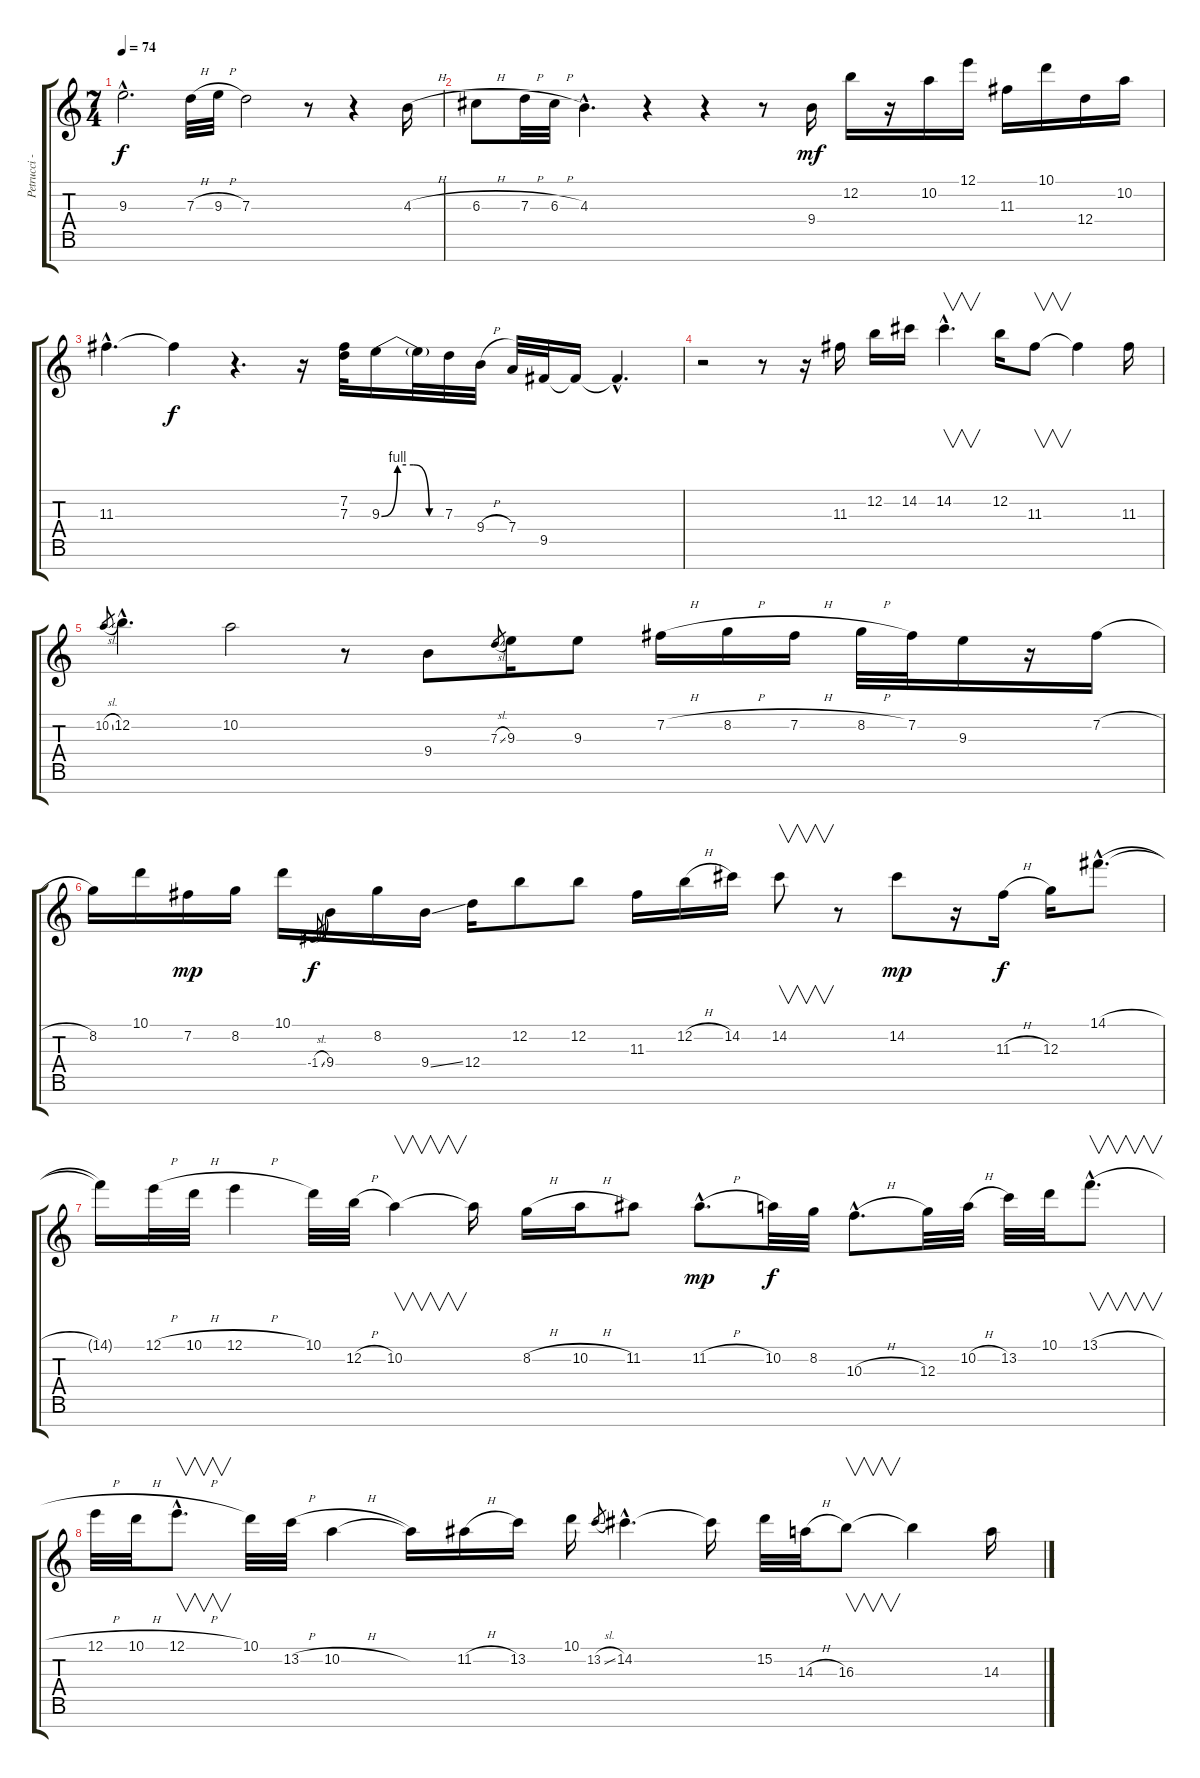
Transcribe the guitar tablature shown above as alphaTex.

\track ("Petrucci - Distortion 7st." "Petrucci -") {instrument overdrivenguitar}
\staff {score tabs}
\tuning (E4 B3 G3 D3 A2 E2 B1) {hide}
\ts (7 4)
\tempo 74
\clef g2
\ks c
9.3{hac}.2{d dy f} 7.3{h}.32 9.3{h}.32 7.3.2 r.8 r.4 4.3{h}.16 |
6.3{h}.8 7.3{h}.32 6.3{h}.32 4.3{hac}.4{d} r.4 r.4 r.8 9.4.16{dy mf} 12.2.16 r.16 10.2.16 12.1.16 11.3.16 10.1.16 12.4.16 10.2.16 |
11.3{hac}.4{d} 11.3{t}.4{dy f} r.4{d} r.16 (7.2 7.3).32 9.3{be (custom 0 0 15 4 30 4 45 0 60 0)}.16 9.3{t}.32 7.3.32 9.4{h}.32 7.4.32 9.5.32 9.5{t}.16 9.5{hac t}.4{d} |
r.2 r.8 r.16 11.3.16 12.2.16 14.2.16 14.2{hac}.4{v d} 12.2.16 11.3.8{v} 11.3{t}.4 11.3.16 |
10.2{sl}.8{gr} 12.2{hac}.4{d} 10.2.2 r.8 9.4.8 7.3{sl}.8{gr} 9.3.16 9.3.8 7.2{h}.16 8.2{h}.16 7.2{h}.16 8.2{h}.32 7.2.32 9.3.16 r.16 7.2{h}.16 |
8.2.16 10.1.16 7.2.16{dy mp} 8.2.16 10.1.16 -1.4{sl}.8{gr dy f} 9.4.16 8.2.16 9.4{ss}.16 12.4.16 12.2.8 12.2.8 11.3.16 12.2{h}.16 14.2.16 14.2.8{v} r.8 14.2.8{dy mp} r.16 11.3{h}.16{dy f} 12.3.16 14.1{h hac}.8{d} |
14.1{t}.16 12.1{h}.32 10.1{h}.32 12.1{h}.4 10.1.32 12.2{h}.32 10.2.4{v} 10.2{t}.16 8.2{h}.16 10.2{h}.16 11.2.8 11.2{h hac}.8{d dy mp} 10.2.32{dy f} 8.2.32 10.3{h hac}.8{d} 12.3.32 10.2{h}.32 13.2.32 10.1.32 13.1{h hac}.8{v d} |
12.1{h}.32 10.1{h}.32 12.1{h hac}.8{v d} 10.1.32 13.2{h}.32 10.2{h}.4 10.2{t}.16 11.2{h}.16 13.2.16 10.1.16 13.2{sl}.8{gr} 14.2{hac}.4{d} 14.2{t}.16 15.2.32 14.3{h}.32 16.3.8{v} 16.3{t}.4 14.3.16
